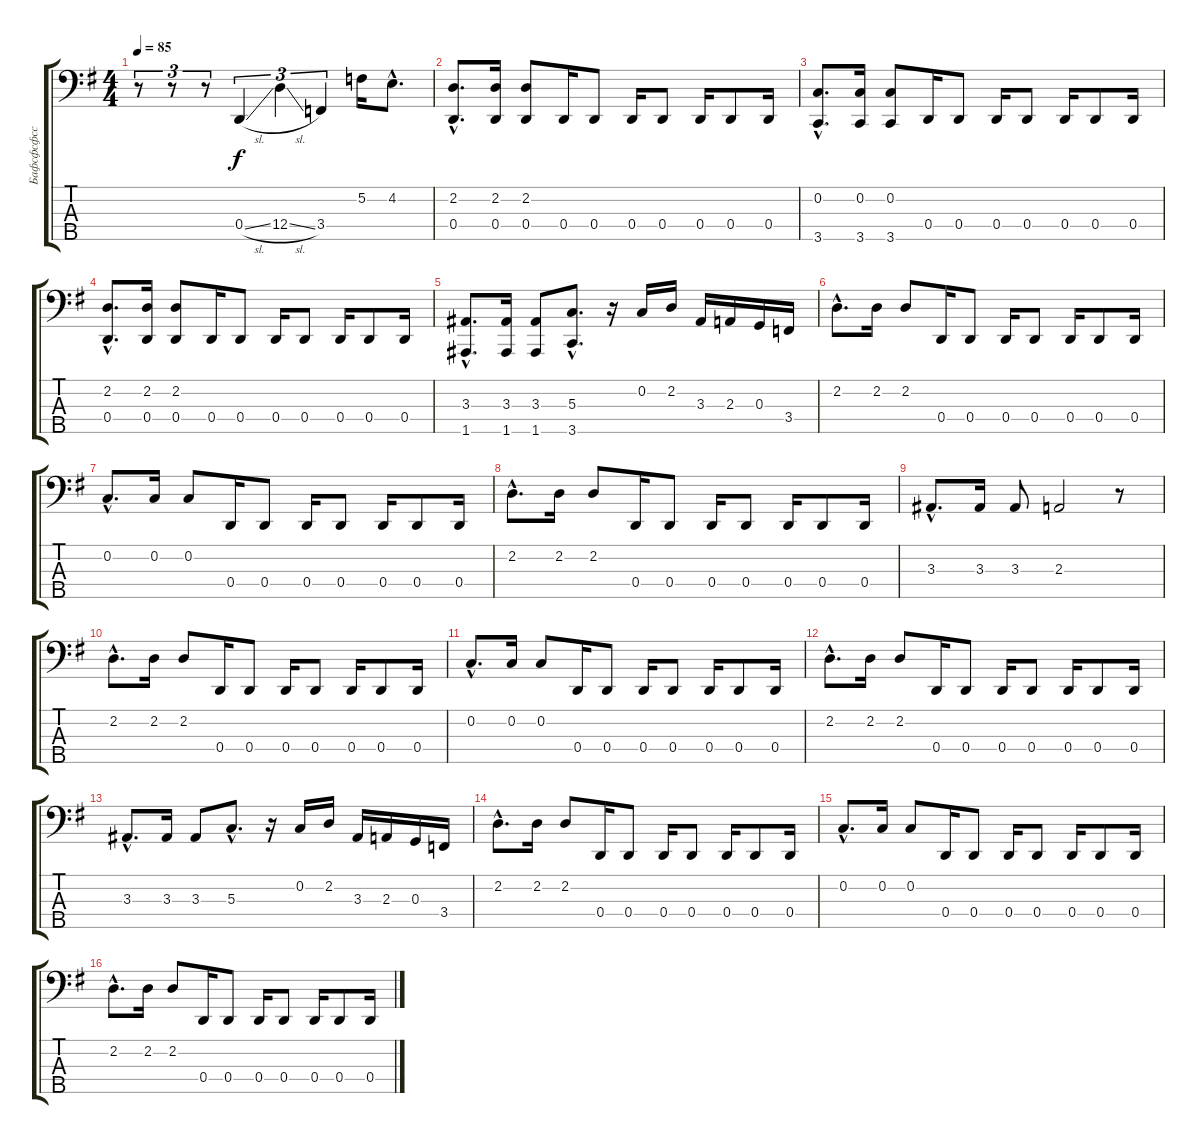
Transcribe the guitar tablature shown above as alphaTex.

\track ("Бафсфсфсс :)" "Бафсфсфсс ") {instrument electricbasspick}
\staff {score tabs}
\tuning (F2 C2 G1 D1 A0) {hide}
\ts (4 4)
\tempo 85
\clef f4
\ks eminor
r.8{tu (3 2) dy f instrument electricbasspick} r.8{tu (3 2)} r.8{tu (3 2)} 0.4{sl}.4{tu (3 2)} 12.4{sl}.4{tu (3 2)} 3.4.4{tu (3 2)} 5.2.16 4.2{hac}.8{d} |
(2.2{hac} 0.4{hac}).8{d} (2.2 0.4).16 (2.2 0.4).8 0.4.16 0.4.8 0.4.16 0.4.8 0.4.16 0.4.8 0.4.16 |
(0.2{hac} 3.5{hac}).8{d} (0.2 3.5).16 (0.2 3.5).8 0.4.16 0.4.8 0.4.16 0.4.8 0.4.16 0.4.8 0.4.16 |
(2.2{hac} 0.4{hac}).8{d} (2.2 0.4).16 (2.2 0.4).8 0.4.16 0.4.8 0.4.16 0.4.8 0.4.16 0.4.8 0.4.16 |
(3.3{hac} 1.5{hac}).8{d} (3.3 1.5).16 (3.3 1.5).8 (5.3{hac} 3.5{hac}).8{d} r.16 0.2.16 2.2.16 3.3.16 2.3.16 0.3.16 3.4.16 |
2.2{hac}.8{d} 2.2.16 2.2.8 0.4.16 0.4.8 0.4.16 0.4.8 0.4.16 0.4.8 0.4.16 |
0.2{hac}.8{d} 0.2.16 0.2.8 0.4.16 0.4.8 0.4.16 0.4.8 0.4.16 0.4.8 0.4.16 |
2.2{hac}.8{d} 2.2.16 2.2.8 0.4.16 0.4.8 0.4.16 0.4.8 0.4.16 0.4.8 0.4.16 |
3.3{hac}.8{d} 3.3.16 3.3.8 2.3.2 r.8 |
2.2{hac}.8{d} 2.2.16 2.2.8 0.4.16 0.4.8 0.4.16 0.4.8 0.4.16 0.4.8 0.4.16 |
0.2{hac}.8{d} 0.2.16 0.2.8 0.4.16 0.4.8 0.4.16 0.4.8 0.4.16 0.4.8 0.4.16 |
2.2{hac}.8{d} 2.2.16 2.2.8 0.4.16 0.4.8 0.4.16 0.4.8 0.4.16 0.4.8 0.4.16 |
3.3{hac}.8{d} 3.3.16 3.3.8 5.3{hac}.8{d} r.16 0.2.16 2.2.16 3.3.16 2.3.16 0.3.16 3.4.16 |
2.2{hac}.8{d} 2.2.16 2.2.8 0.4.16 0.4.8 0.4.16 0.4.8 0.4.16 0.4.8 0.4.16 |
0.2{hac}.8{d} 0.2.16 0.2.8 0.4.16 0.4.8 0.4.16 0.4.8 0.4.16 0.4.8 0.4.16 |
2.2{hac}.8{d} 2.2.16 2.2.8 0.4.16 0.4.8 0.4.16 0.4.8 0.4.16 0.4.8 0.4.16
